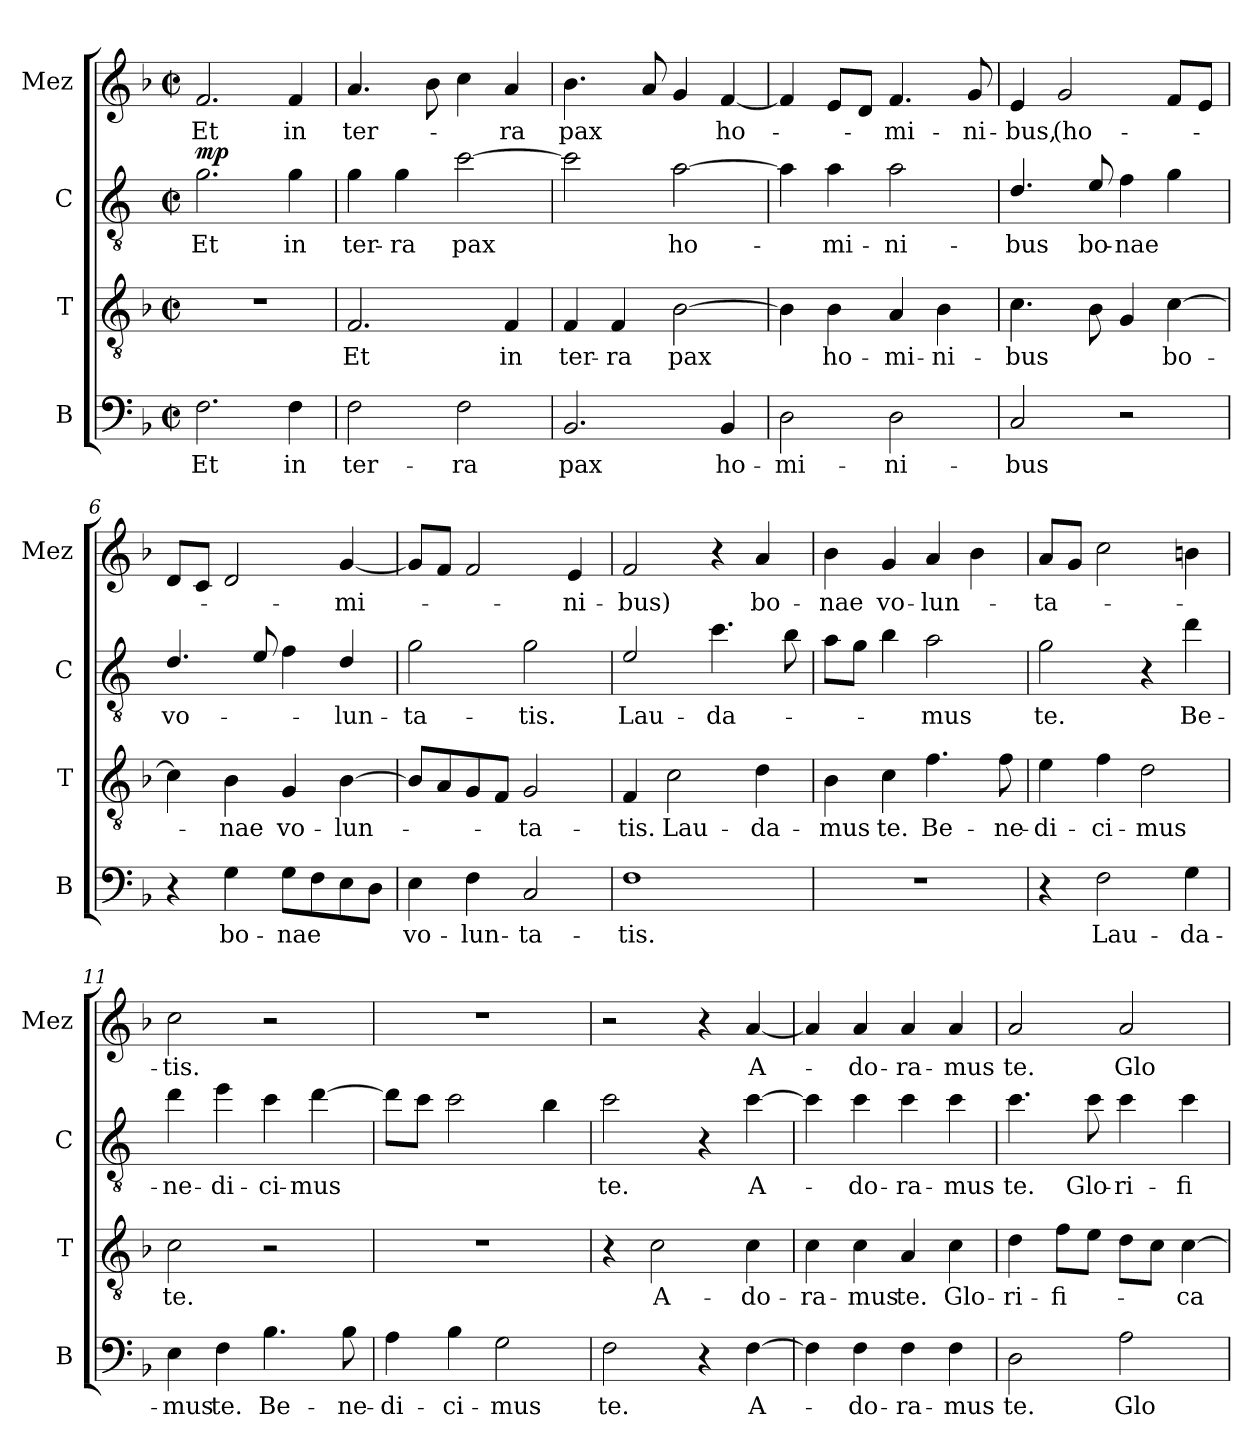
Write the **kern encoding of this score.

**kern	**text	**kern	**text	**kern	**text	**dynam	**kern	**text
*part4	*part4	*part3	*part3	*part2	*part2	*part2	*part1	*part1
*staff4	*staff4	*staff3	*staff3	*staff2	*staff2	*staff2	*staff1	*staff1
*I"B	*	*I"T	*	*I"C	*	*	*I"Mez	*
*I'B	*	*I'T	*	*I'C	*	*	*I'Mez	*
*clefF4	*	*clefGv2	*	*clefGv2	*	*	*clefG2	*
*	*	*	*	*ITrd4c7	*	*	*	*
*k[b-]	*	*k[b-]	*	*k[b-]	*	*	*k[b-]	*
*M2/2	*	*M2/2	*	*M2/2	*	*	*M2/2	*
*met(c|)	*	*met(c|)	*	*met(c|)	*	*	*met(c|)	*
*MM108	*	*MM108	*	*MM108	*	*	*MM108	*
=1	=1	=1	=1	=1	=1	=1	=1	=1
!	!LO:LY:b	!	!	!	!LO:LY:b	!LO:DY:b	!	!LO:LY:b
2.F\	Et	1r	.	2.c\	Et	mp	2.f/	Et
!	!LO:LY:b	!	!	!	!LO:LY:b	!	!	!LO:LY:b
4F\	in	.	.	4c\	in	.	4f/	in
=2	=2	=2	=2	=2	=2	=2	=2	=2
!	!LO:LY:b	!	!LO:LY:b	!	!LO:LY:b	!	!	!LO:LY:b
2F\	ter-	2.F/	Et	4c\	ter-	.	4.a/	ter-
!	!	!	!	!	!LO:LY:b	!	!	!
.	.	.	.	4c\	-ra	.	.	.
.	.	.	.	.	.	.	8b-\	.
!	!LO:LY:b	!	!	!	!LO:LY:b	!	!	!
2F\	-ra	.	.	[2f\	pax	.	4cc\	.
!	!	!	!LO:LY:b	!	!	!	!	!LO:LY:b
.	.	4F/	in	.	.	.	4a/	ra
=3	=3	=3	=3	=3	=3	=3	=3	=3
!	!LO:LY:b	!	!LO:LY:b	!	!	!	!	!LO:LY:b
2.BB-/	pax	4F/	ter-	2f\]	.	.	4.b-\	pax
!	!	!	!LO:LY:b	!	!	!	!	!
.	.	4F/	-ra	.	.	.	.	.
.	.	.	.	.	.	.	8a/	.
!	!	!	!LO:LY:b	!	!LO:LY:b	!	!	!
.	.	[2B-\	pax	[2d\	ho-	.	4g/	.
!	!LO:LY:b	!	!	!	!	!	!	!LO:LY:b
4BB-/	ho-	.	.	.	.	.	[4f/	ho-
=4	=4	=4	=4	=4	=4	=4	=4	=4
!	!LO:LY:b	!	!	!	!	!	!	!
2D\	-mi-	4B-\]	.	4d\]	.	.	4f/]	.
!	!	!	!LO:LY:b	!	!LO:LY:b	!	!	!
.	.	4B-\	ho-	4d\	-mi-	.	8e/L	.
.	.	.	.	.	.	.	8d/J	.
!	!LO:LY:b	!	!LO:LY:b	!	!LO:LY:b	!	!	!LO:LY:b
2D\	-ni-	4A/	-mi-	2d\	-ni-	.	4.f/	-mi-
!	!	!	!LO:LY:b	!	!	!	!	!
.	.	4B-\	-ni-	.	.	.	.	.
!	!	!	!	!	!	!	!	!LO:LY:b
.	.	.	.	.	.	.	8g/	-ni-
=5	=5	=5	=5	=5	=5	=5	=5	=5
!	!LO:LY:b	!	!LO:LY:b	!	!LO:LY:b	!	!	!LO:LY:b
2C/	-bus	4.c\	-bus	4.G/	-bus	.	4e/	-bus,
!	!	!	!	!	!	!	!	!LO:LY:b
.	.	.	.	.	.	.	2g/	(ho-
!	!	!	!	!	!LO:LY:b	!	!	!
.	.	8B-\	.	8A/	bo-	.	.	.
!	!	!	!	!	!LO:LY:b	!	!	!
2r	.	4G/	.	4B-\	-nae	.	.	.
!	!	!	!LO:LY:b	!	!	!	!	!
.	.	[4c\	bo-	4c\	.	.	8f/L	.
.	.	.	.	.	.	.	8e/J	.
!!LO:LB:g=z
=6	=6	=6	=6	=6	=6	=6	=6	=6
!	!	!	!	!	!LO:LY:b	!	!	!
4r	.	4c\]	.	4.G/	vo-	.	8d/L	.
.	.	.	.	.	.	.	8c/J	.
!	!LO:LY:b	!	!LO:LY:b	!	!	!	!	!
4G\	bo-	4B-\	-nae	.	.	.	2d/	.
.	.	.	.	8A/	.	.	.	.
!	!LO:LY:b	!	!LO:LY:b	!	!	!	!	!
8G\L	-nae	4G/	vo-	4B-\	.	.	.	.
8F\	.	.	.	.	.	.	.	.
!	!	!	!LO:LY:b	!	!LO:LY:b	!	!	!LO:LY:b
8E\	.	[4B-\	-lun-	4G/	-lun-	.	[4g/	-mi-
8D\J	.	.	.	.	.	.	.	.
=7	=7	=7	=7	=7	=7	=7	=7	=7
!	!LO:LY:b	!	!	!	!LO:LY:b	!	!	!
4E\	vo-	8B-/L]	.	2c\	-ta-	.	8g/L]	.
.	.	8A/	.	.	.	.	8f/J	.
!	!LO:LY:b	!	!	!	!	!	!	!
4F\	-lun-	8G/	.	.	.	.	2f/	.
.	.	8F/J	.	.	.	.	.	.
!	!LO:LY:b	!	!LO:LY:b	!	!LO:LY:b	!	!	!
2C/	-ta-	2G/	-ta-	2c\	-tis.	.	.	.
!	!	!	!	!	!	!	!	!LO:LY:b
.	.	.	.	.	.	.	4e/	-ni-
=8	=8	=8	=8	=8	=8	=8	=8	=8
!	!LO:LY:b	!	!LO:LY:b	!	!LO:LY:b	!	!	!LO:LY:b
1F	-tis.	4F/	-tis.	2A/	Lau-	.	2f/	-bus)
!	!	!	!LO:LY:b	!	!	!	!	!
.	.	2c\	Lau-	.	.	.	.	.
!	!	!	!	!	!LO:LY:b	!	!	!
.	.	.	.	4.f\	-da-	.	4r	.
!	!	!	!LO:LY:b	!	!	!	!	!LO:LY:b
.	.	4d\	-da-	.	.	.	4a/	bo-
.	.	.	.	8e\	.	.	.	.
=9	=9	=9	=9	=9	=9	=9	=9	=9
!	!	!	!LO:LY:b	!	!	!	!	!LO:LY:b
1r	.	4B-\	-mus	8d\L	.	.	4b-\	-nae
.	.	.	.	8c\J	.	.	.	.
!	!	!	!LO:LY:b	!	!	!	!	!LO:LY:b
.	.	4c\	te.	4e\	.	.	4g/	vo-
!	!	!	!LO:LY:b	!	!LO:LY:b	!	!	!LO:LY:b
.	.	4.f\	Be-	2d\	-mus	.	4a/	-lun-
.	.	.	.	.	.	.	4b-\	.
!	!	!	!LO:LY:b	!	!	!	!	!
.	.	8f\	-ne-	.	.	.	.	.
=10	=10	=10	=10	=10	=10	=10	=10	=10
!	!	!	!LO:LY:b	!	!LO:LY:b	!	!	!LO:LY:b
4r	.	4e\	-di-	2c\	te.	.	8a/L	-ta-
.	.	.	.	.	.	.	8g/J	.
!	!LO:LY:b	!	!LO:LY:b	!	!	!	!	!
2F\	Lau-	4f\	-ci-	.	.	.	2cc\	.
!	!	!	!LO:LY:b	!	!	!	!	!
.	.	2d\	-mus	4r	.	.	.	.
!	!LO:LY:b	!	!	!	!LO:LY:b	!	!	!
4G\	-da-	.	.	4g\	Be-	.	4bn\	.
!!LO:PB:g=z
=11	=11	=11	=11	=11	=11	=11	=11	=11
!	!LO:LY:b	!	!LO:LY:b	!	!LO:LY:b	!	!	!LO:LY:b
4E\	-mus	2c\	te.	4g\	-ne-	.	2cc\	-tis.
!	!LO:LY:b	!	!	!	!LO:LY:b	!	!	!
4F\	te.	.	.	4a\	-di-	.	.	.
!	!LO:LY:b	!	!	!	!LO:LY:b	!	!	!
4.B-\	Be-	2r	.	4f\	-ci-	.	2r	.
!	!	!	!	!	!LO:LY:b	!	!	!
.	.	.	.	[4g\	-mus	.	.	.
!	!LO:LY:b	!	!	!	!	!	!	!
8B-\	-ne-	.	.	.	.	.	.	.
=12	=12	=12	=12	=12	=12	=12	=12	=12
!	!LO:LY:b	!	!	!	!	!	!	!
4A\	-di-	1r	.	8g\L]	.	.	1r	.
.	.	.	.	8f\J	.	.	.	.
!	!LO:LY:b	!	!	!	!	!	!	!
4B-\	-ci-	.	.	2f\	.	.	.	.
!	!LO:LY:b	!	!	!	!	!	!	!
2G\	-mus	.	.	.	.	.	.	.
.	.	.	.	4e\	.	.	.	.
=13	=13	=13	=13	=13	=13	=13	=13	=13
!	!LO:LY:b	!	!	!	!LO:LY:b	!	!	!
2F\	te.	4r	.	2f\	te.	.	2r	.
!	!	!	!LO:LY:b	!	!	!	!	!
.	.	2c\	A-	.	.	.	.	.
4r	.	.	.	4r	.	.	4r	.
!	!LO:LY:b	!	!LO:LY:b	!	!LO:LY:b	!	!	!LO:LY:b
[4F\	A-	4c\	-do-	[4f\	A-	.	[4a/	A-
=14	=14	=14	=14	=14	=14	=14	=14	=14
!	!	!	!LO:LY:b	!	!	!	!	!
4F\]	.	4c\	-ra-	4f\]	.	.	4a/]	.
!	!LO:LY:b	!	!LO:LY:b	!	!LO:LY:b	!	!	!LO:LY:b
4F\	-do-	4c\	-mus	4f\	-do-	.	4a/	-do-
!	!LO:LY:b	!	!LO:LY:b	!	!LO:LY:b	!	!	!LO:LY:b
4F\	-ra-	4A/	te.	4f\	-ra-	.	4a/	-ra-
!	!LO:LY:b	!	!LO:LY:b	!	!LO:LY:b	!	!	!LO:LY:b
4F\	-mus	4c\	Glo-	4f\	-mus	.	4a/	-mus
=15	=15	=15	=15	=15	=15	=15	=15	=15
!	!LO:LY:b	!	!LO:LY:b	!	!LO:LY:b	!	!	!LO:LY:b
2D\	te.	4d\	-ri-	4.f\	te.	.	2a/	te.
!	!	!	!LO:LY:b	!	!	!	!	!
.	.	8f\L	-fi-	.	.	.	.	.
!	!	!	!	!	!LO:LY:b	!	!	!
.	.	8e\J	.	8f\	Glo-	.	.	.
!	!LO:LY:b	!	!	!	!LO:LY:b	!	!	!LO:LY:b
2A\	Glo-	8d\L	.	4f\	-ri-	.	2a/	Glo-
.	.	8c\J	.	.	.	.	.	.
!	!	!	!LO:LY:b	!	!LO:LY:b	!	!	!
.	.	[4c\	-ca-	4f\	-fi-	.	.	.
=	=	=	=	=	=	=	=	=
*-	*-	*-	*-	*-	*-	*-	*-	*-
